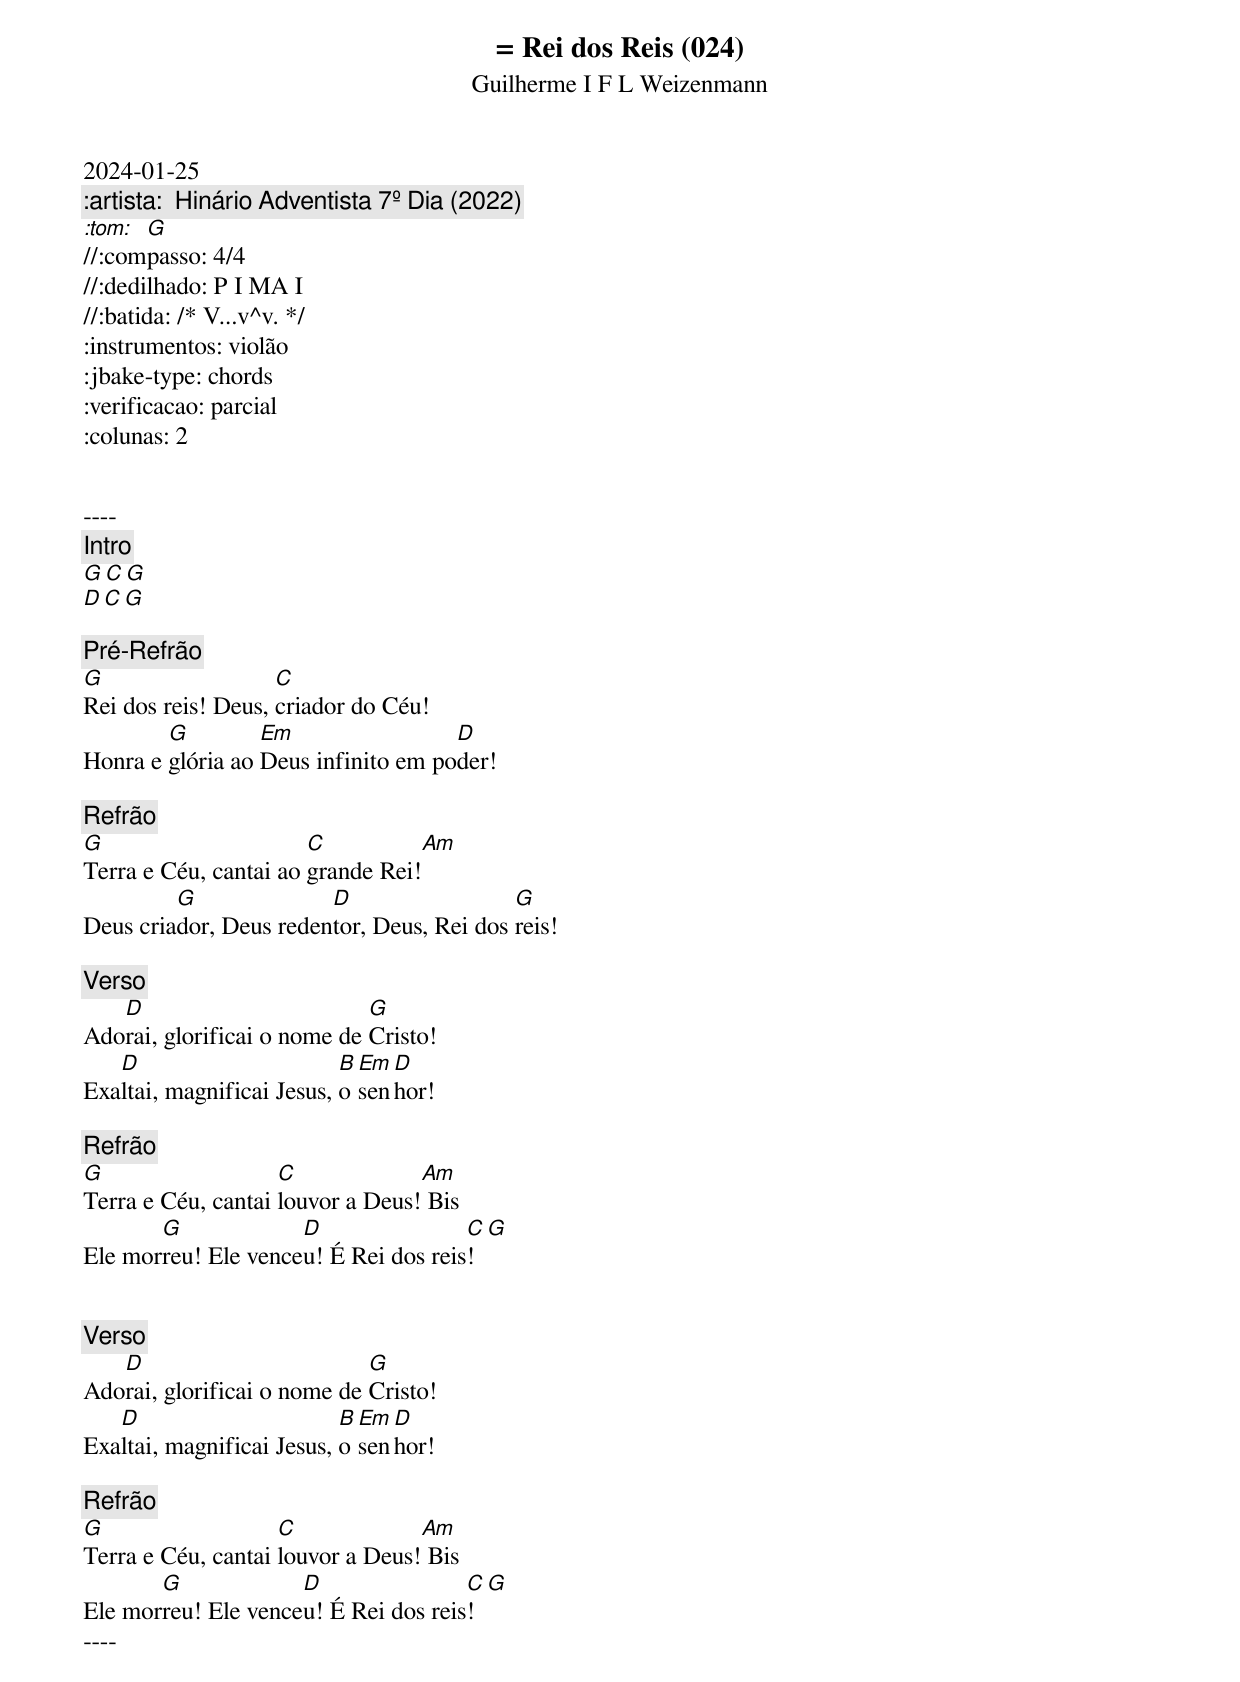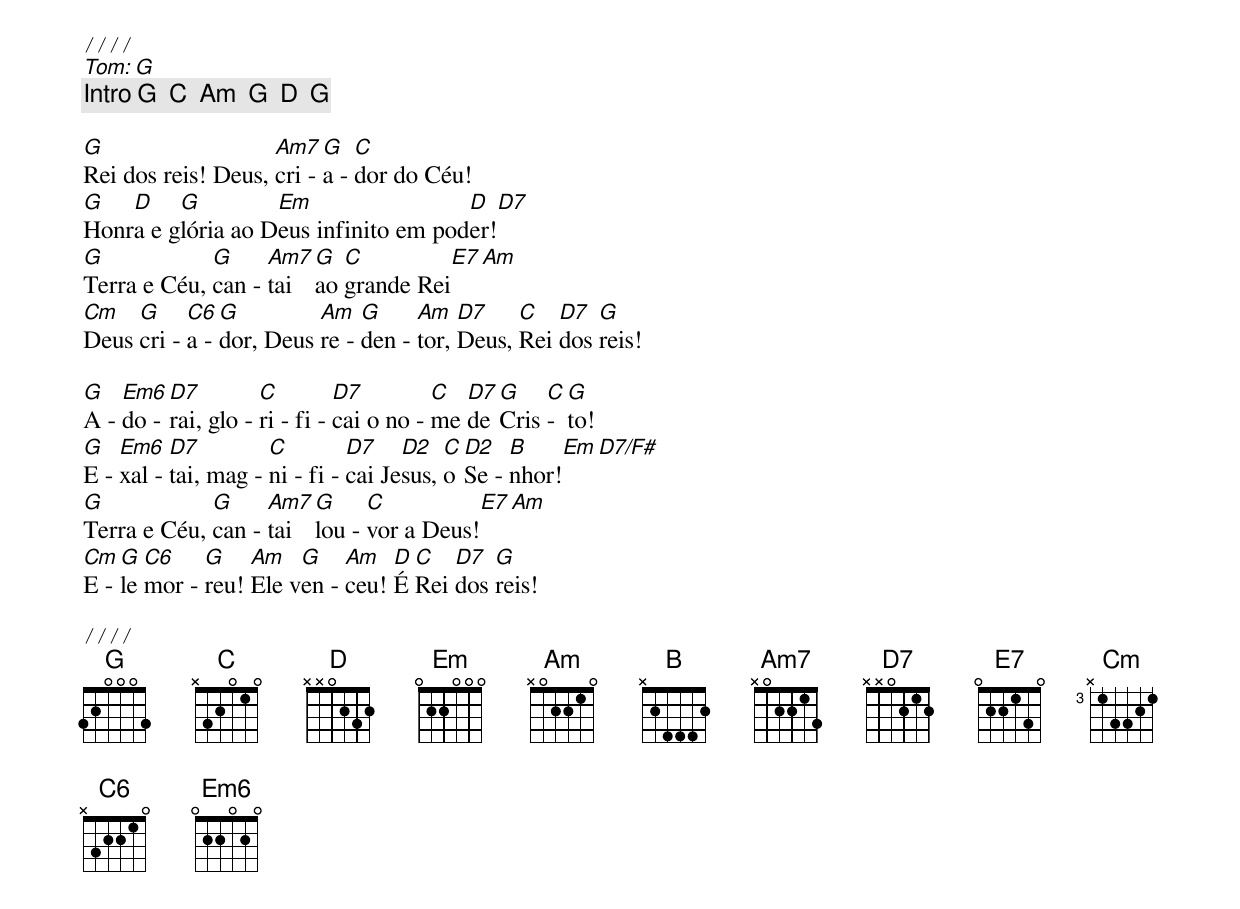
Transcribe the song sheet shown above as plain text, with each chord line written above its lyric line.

= Rei dos Reis (024)
Guilherme I F L Weizenmann
2024-01-25
:artista:  Hinário Adventista 7º Dia (2022)
:tom: G
//:compasso: 4/4
//:dedilhado: P I MA I
//:batida: /* V...v^v. */
:instrumentos: violão
:jbake-type: chords
//:jbake-tags: Louvor, HASD 2022, repertorio:louvor-moinhos, repertorio:banda-moinhos, repertorio:grp-violao-e-cordas
:verificacao: parcial
:colunas: 2


----
[Intro]
G  C  G
D  C  G

[Pré-Refrão]
G                   C
Rei dos reis! Deus, criador do Céu!
        G         Em                 D
Honra e glória ao Deus infinito em poder!

[Refrão]
G                      C          Am
Terra e Céu, cantai ao grande Rei!
         G              D                  G
Deus criador, Deus redentor, Deus, Rei dos reis!

[Verso]
   D                         G
Adorai, glorificai o nome de Cristo!
   D                       B Em D
Exaltai, magnificai Jesus, o senhor!

[Refrão]
G                   C             Am
Terra e Céu, cantai louvor a Deus! Bis
       G             D                C  G
Ele morreu! Ele venceu! É Rei dos reis!


[Verso]
   D                         G
Adorai, glorificai o nome de Cristo!
   D                       B Em D
Exaltai, magnificai Jesus, o senhor!

[Refrão]
G                   C             Am
Terra e Céu, cantai louvor a Deus! Bis
       G             D                C  G
Ele morreu! Ele venceu! É Rei dos reis!
----

////
Tom: G
[Intro] G  C  Am  G  D  G

G                   Am7   G   C
Rei dos reis! Deus, cri - a - dor do Céu!
G   D    G         Em                 D  D7
Honra e glória ao Deus infinito em poder!
G            G     Am7 G  C          E7 Am
Terra e Céu, can - tai ao grande Rei
Cm   G     C6  G         Am   G     Am   D7    C   D7  G
Deus cri - a - dor, Deus re - den - tor, Deus, Rei dos reis!

G   Em6  D7         C         D7         C  D7 G    C G
A - do - rai, glo - ri - fi - cai o no - me de Cris - to!
G   Em6   D7         C         D7    D2   C D2   B     Em  D7/F#
E - xal - tai, mag - ni - fi - cai Jesus, o Se - nhor!
G            G     Am7 G     C          E7 Am
Terra e Céu, can - tai lou - vor a Deus!
Cm  G  C6    G    Am   G    Am   D C   D7  G
E - le mor - reu! Ele ven - ceu! É Rei dos reis!

////
